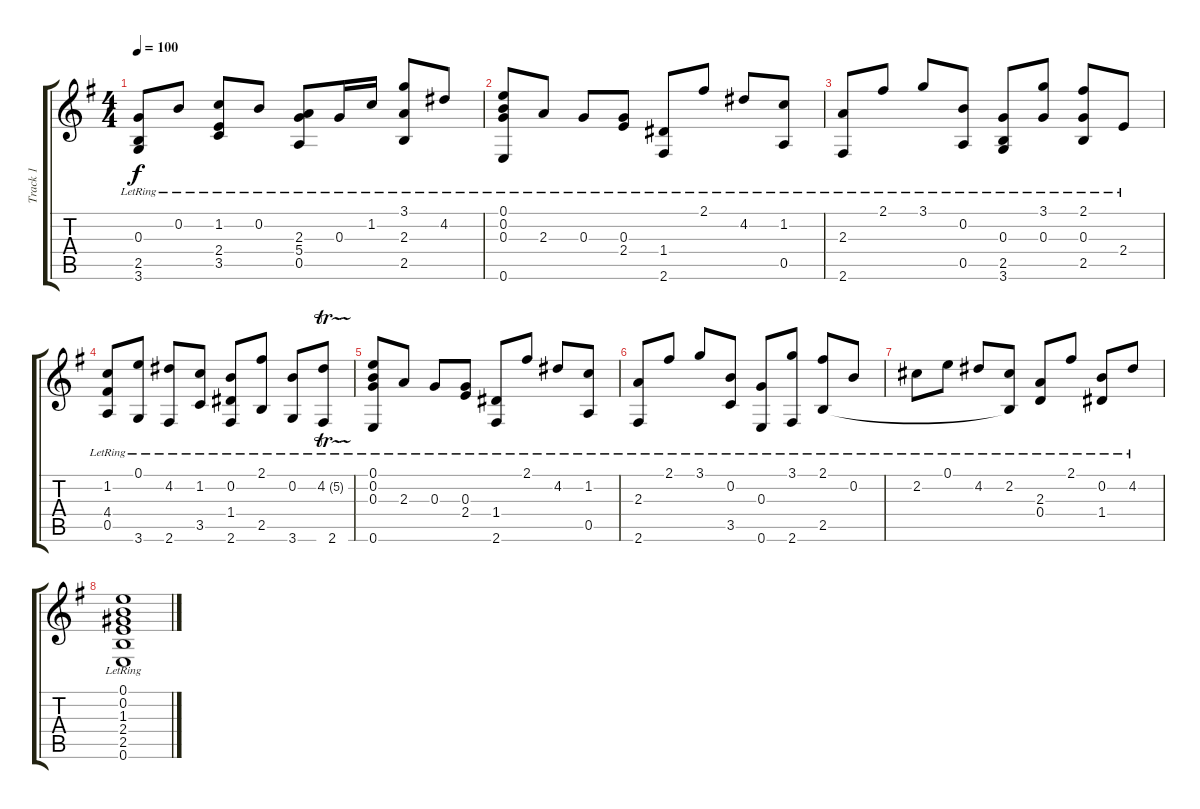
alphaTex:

\track ("Track 1" "Track 1") {instrument acousticguitarnylon}
\staff {score tabs}
\tuning (E4 B3 G3 D3 A2 E2) {hide}
\ts (4 4)
\tempo 100
\clef g2
\ks eminor
(0.3{lr} 2.5{lr} 3.6{lr}).8{dy f} 0.2{lr}.8 (1.2{lr} 2.4{lr} 3.5{lr}).8 0.2{lr}.8 (2.3{lr} 5.4{lr} 0.5{lr}).8 0.3{lr}.16 1.2{lr}.16 (3.1{lr} 2.3{lr} 2.5{lr}).8 4.2{lr}.8 |
(0.1{lr} 0.2{lr} 0.3{lr} 0.6{lr}).8 2.3{lr}.8 0.3{lr}.8 (0.3{lr} 2.4{lr}).8 (1.4{lr} 2.6{lr}).8 2.1{lr}.8 4.2{lr}.8 (1.2{lr} 0.5{lr}).8 |
(2.3{lr} 2.6{lr}).8 2.1{lr}.8 3.1{lr}.8 (0.2{lr} 0.5{lr}).8 (0.3{lr} 2.5{lr} 3.6{lr}).8 (3.1{lr} 0.3{lr}).8 (2.1{lr} 0.3{lr} 2.5{lr}).8 2.4{lr}.8 |
(1.2{lr} 4.4{lr} 0.5{lr}).8 (0.1{lr} 3.6{lr}).8 (4.2{lr} 2.6{lr}).8 (1.2{lr} 3.5{lr}).8 (0.2{lr} 1.4{lr} 2.6{lr}).8 (2.1{lr} 2.5{lr}).8 (0.2{lr} 3.6{lr}).8 (4.2{tr (5 32) lr} 2.6{lr}).8 |
(0.1{lr} 0.2{lr} 0.3{lr} 0.6{lr}).8 2.3{lr}.8 0.3{lr}.8 (0.3{lr} 2.4{lr}).8 (1.4{lr} 2.6{lr}).8 2.1{lr}.8 4.2{lr}.8 (1.2{lr} 0.5{lr}).8 |
(2.3{lr} 2.6{lr}).8 2.1{lr}.8 3.1{lr}.8 (0.2{lr} 3.5{lr}).8 (0.3{lr} 0.6{lr}).8 (3.1{lr} 2.6{lr}).8 (2.1{lr} 2.5{lr}).8 0.2{lr}.8 |
2.2{lr}.8 0.1{lr}.8 4.2{lr}.8 (2.2{lr} 2.5{t}).8 (2.3{lr} 0.4{lr}).8 2.1{lr}.8 (0.2{lr} 1.4{lr}).8 4.2{lr}.8 |
(0.1{lr} 0.2{lr} 1.3{lr} 2.4{lr} 2.5{lr} 0.6{lr}).1
